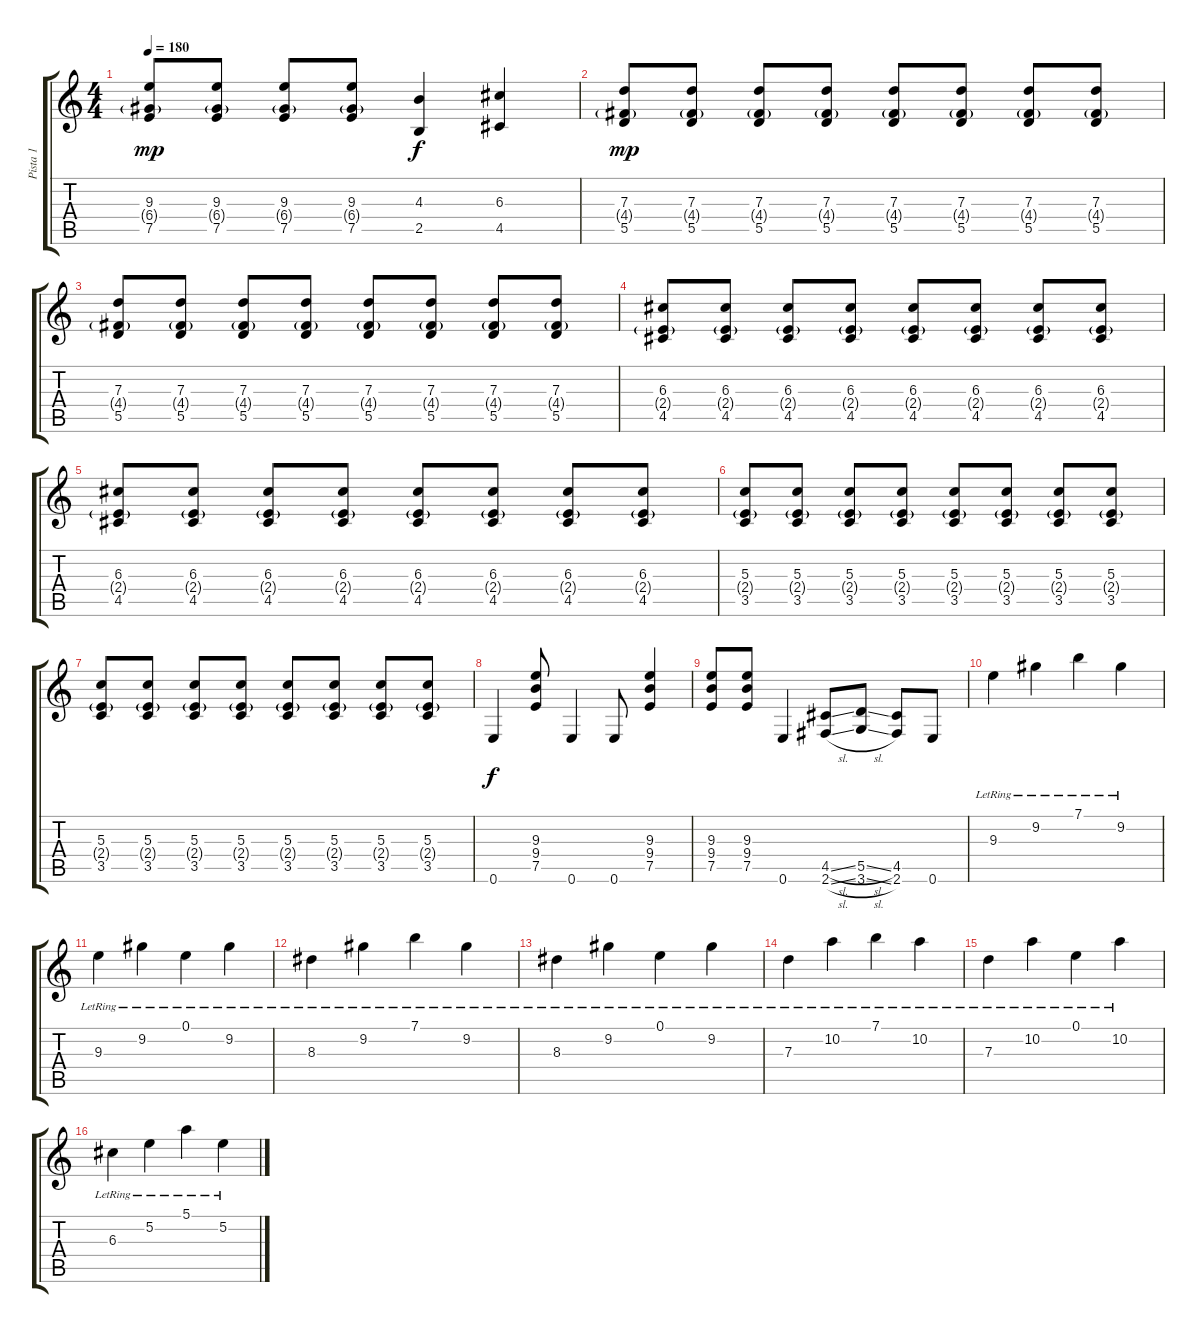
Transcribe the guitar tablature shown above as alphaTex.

\track ("Pista 1" "Pista 1") {instrument distortionguitar}
\staff {score tabs}
\tuning (E4 B3 G3 D3 A2 E2) {hide}
\ts (4 4)
\tempo 180
\clef g2
\ks c
(9.3 6.4{g} 7.5).8{dy mp} (9.3 6.4{g} 7.5).8 (9.3 6.4{g} 7.5).8 (9.3 6.4{g} 7.5).8 (4.3 2.5).4{dy f} (6.3 4.5).4 |
(7.3 4.4{g} 5.5).8{dy mp} (7.3 4.4{g} 5.5).8 (7.3 4.4{g} 5.5).8 (7.3 4.4{g} 5.5).8 (7.3 4.4{g} 5.5).8 (7.3 4.4{g} 5.5).8 (7.3 4.4{g} 5.5).8 (7.3 4.4{g} 5.5).8 |
(7.3 4.4{g} 5.5).8 (7.3 4.4{g} 5.5).8 (7.3 4.4{g} 5.5).8 (7.3 4.4{g} 5.5).8 (7.3 4.4{g} 5.5).8 (7.3 4.4{g} 5.5).8 (7.3 4.4{g} 5.5).8 (7.3 4.4{g} 5.5).8 |
(6.3 2.4{g} 4.5).8 (6.3 2.4{g} 4.5).8 (6.3 2.4{g} 4.5).8 (6.3 2.4{g} 4.5).8 (6.3 2.4{g} 4.5).8 (6.3 2.4{g} 4.5).8 (6.3 2.4{g} 4.5).8 (6.3 2.4{g} 4.5).8 |
(6.3 2.4{g} 4.5).8 (6.3 2.4{g} 4.5).8 (6.3 2.4{g} 4.5).8 (6.3 2.4{g} 4.5).8 (6.3 2.4{g} 4.5).8 (6.3 2.4{g} 4.5).8 (6.3 2.4{g} 4.5).8 (6.3 2.4{g} 4.5).8 |
(5.3 2.4{g} 3.5).8 (5.3 2.4{g} 3.5).8 (5.3 2.4{g} 3.5).8 (5.3 2.4{g} 3.5).8 (5.3 2.4{g} 3.5).8 (5.3 2.4{g} 3.5).8 (5.3 2.4{g} 3.5).8 (5.3 2.4{g} 3.5).8 |
(5.3 2.4{g} 3.5).8 (5.3 2.4{g} 3.5).8 (5.3 2.4{g} 3.5).8 (5.3 2.4{g} 3.5).8 (5.3 2.4{g} 3.5).8 (5.3 2.4{g} 3.5).8 (5.3 2.4{g} 3.5).8 (5.3 2.4{g} 3.5).8 |
0.6.4{dy f} (9.3 9.4 7.5).8 0.6.4 0.6.8 (9.3 9.4 7.5).4 |
(9.3 9.4 7.5).8 (9.3 9.4 7.5).8 0.6.4 (4.5{sl} 2.6{sl}).8 (5.5{sl} 3.6{sl}).8 (4.5 2.6).8 0.6.8 |
9.3{lr}.4{instrument electricguitarjazz} 9.2{lr}.4 7.1{lr}.4 9.2{lr}.4 |
9.3{lr}.4 9.2{lr}.4 0.1{lr}.4 9.2{lr}.4 |
8.3{lr}.4 9.2{lr}.4 7.1{lr}.4 9.2{lr}.4 |
8.3{lr}.4 9.2{lr}.4 0.1{lr}.4 9.2{lr}.4 |
7.3{lr}.4 10.2{lr}.4 7.1{lr}.4 10.2{lr}.4 |
7.3{lr}.4 10.2{lr}.4 0.1{lr}.4 10.2{lr}.4 |
6.3{lr}.4 5.2{lr}.4 5.1{lr}.4 5.2{lr}.4
